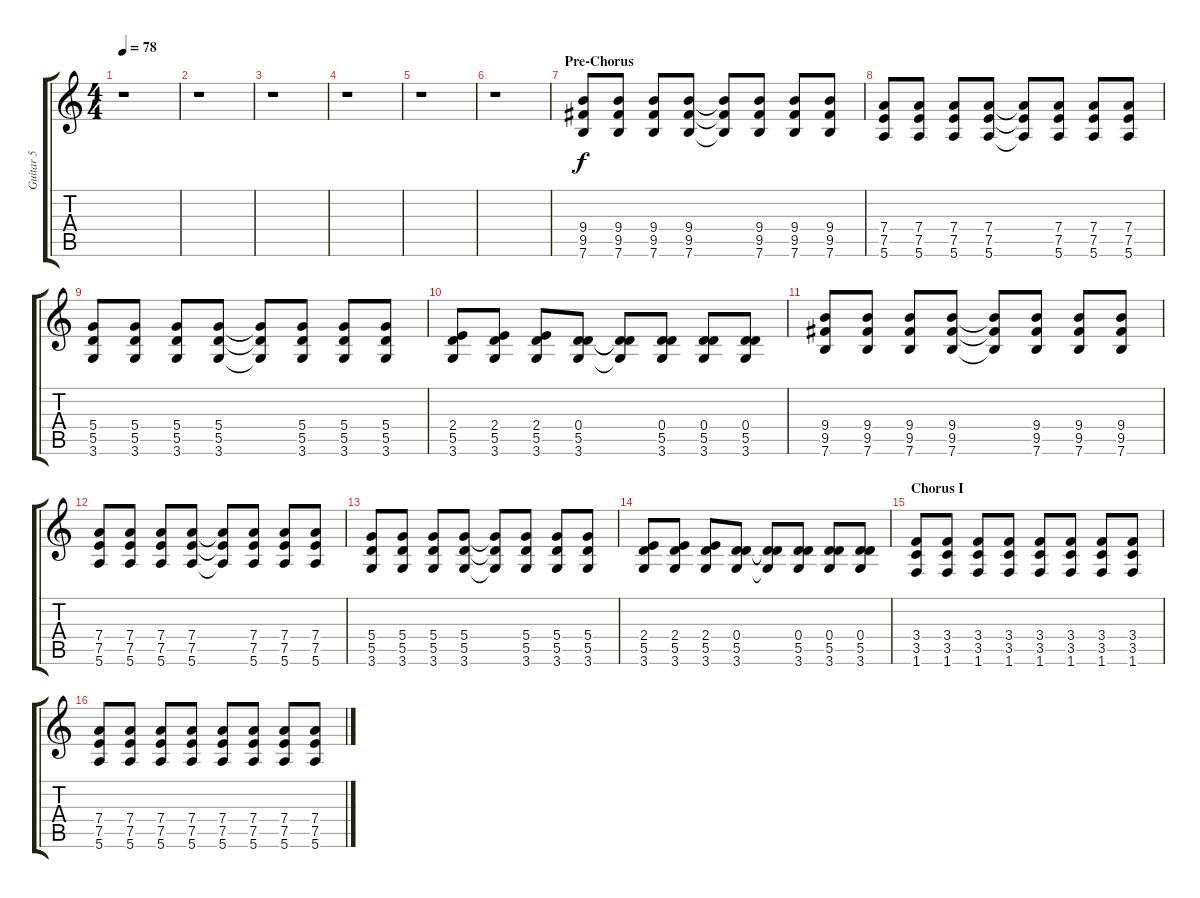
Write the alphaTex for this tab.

\track ("Guitar 5" "Guitar 5") {instrument electricguitarclean}
\staff {score tabs}
\tuning (E4 B3 G3 D3 A2 E2) {hide}
\ts (4 4)
\tempo 78
\clef g2
\ks c
r.1{dy f} |
r.1 |
r.1 |
r.1 |
r.1 |
r.1 |
\section ("" "Pre-Chorus")
(9.4 9.5 7.6).8 (9.4 9.5 7.6).8 (9.4 9.5 7.6).8 (9.4 9.5 7.6).8 (9.4{t} 9.5{t} 7.6{t}).8 (9.4 9.5 7.6).8 (9.4 9.5 7.6).8 (9.4 9.5 7.6).8 |
(7.4 7.5 5.6).8 (7.4 7.5 5.6).8 (7.4 7.5 5.6).8 (7.4 7.5 5.6).8 (7.4{t} 7.5{t} 5.6{t}).8 (7.4 7.5 5.6).8 (7.4 7.5 5.6).8 (7.4 7.5 5.6).8 |
(5.4 5.5 3.6).8 (5.4 5.5 3.6).8 (5.4 5.5 3.6).8 (5.4 5.5 3.6).8 (5.4{t} 5.5{t} 3.6{t}).8 (5.4 5.5 3.6).8 (5.4 5.5 3.6).8 (5.4 5.5 3.6).8 |
(2.4 5.5 3.6).8 (2.4 5.5 3.6).8 (2.4 5.5 3.6).8 (0.4 5.5 3.6).8 (0.4{t} 5.5{t} 3.6{t}).8 (0.4 5.5 3.6).8 (0.4 5.5 3.6).8 (0.4 5.5 3.6).8 |
(9.4 9.5 7.6).8 (9.4 9.5 7.6).8 (9.4 9.5 7.6).8 (9.4 9.5 7.6).8 (9.4{t} 9.5{t} 7.6{t}).8 (9.4 9.5 7.6).8 (9.4 9.5 7.6).8 (9.4 9.5 7.6).8 |
(7.4 7.5 5.6).8 (7.4 7.5 5.6).8 (7.4 7.5 5.6).8 (7.4 7.5 5.6).8 (7.4{t} 7.5{t} 5.6{t}).8 (7.4 7.5 5.6).8 (7.4 7.5 5.6).8 (7.4 7.5 5.6).8 |
(5.4 5.5 3.6).8 (5.4 5.5 3.6).8 (5.4 5.5 3.6).8 (5.4 5.5 3.6).8 (5.4{t} 5.5{t} 3.6{t}).8 (5.4 5.5 3.6).8 (5.4 5.5 3.6).8 (5.4 5.5 3.6).8 |
(2.4 5.5 3.6).8 (2.4 5.5 3.6).8 (2.4 5.5 3.6).8 (0.4 5.5 3.6).8 (0.4{t} 5.5{t} 3.6{t}).8 (0.4 5.5 3.6).8 (0.4 5.5 3.6).8 (0.4 5.5 3.6).8 |
\section ("" "Chorus I")
(3.4 3.5 1.6).8 (3.4 3.5 1.6).8 (3.4 3.5 1.6).8 (3.4 3.5 1.6).8 (3.4 3.5 1.6).8 (3.4 3.5 1.6).8 (3.4 3.5 1.6).8 (3.4 3.5 1.6).8 |
(7.4 7.5 5.6).8 (7.4 7.5 5.6).8 (7.4 7.5 5.6).8 (7.4 7.5 5.6).8 (7.4 7.5 5.6).8 (7.4 7.5 5.6).8 (7.4 7.5 5.6).8 (7.4 7.5 5.6).8
